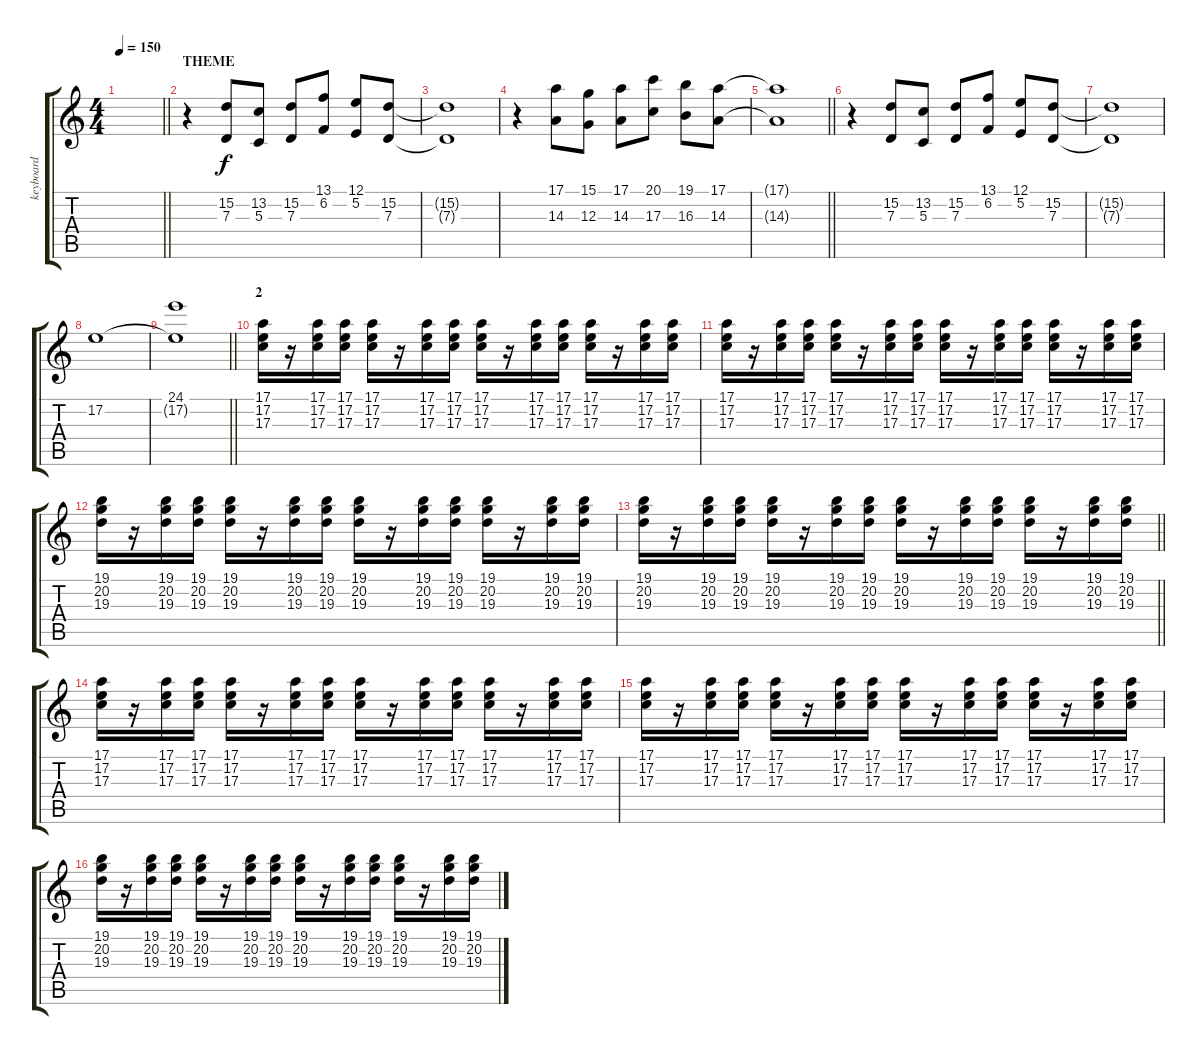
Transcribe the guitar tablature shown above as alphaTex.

\track ("keyboard" "keyboard") {instrument lead1square}
\staff {score tabs}
\tuning (E4 B3 G3 D3 A2 E2) {hide}
\ts (4 4)
\tempo 150
\clef g2
\barLineRight lightlight
\ks c
|
\section ("" "THEME")
r.4 (15.2 7.3).8 (13.2 5.3).8 (15.2 7.3).8 (13.1 6.2).8 (12.1 5.2).8 (15.2 7.3).8 |
(15.2{t} 7.3{t}).1 |
r.4 (17.1 14.3).8 (15.1 12.3).8 (17.1 14.3).8 (20.1 17.3).8 (19.1 16.3).8 (17.1 14.3).8 |
\barLineRight lightlight
(17.1{t} 14.3{t}).1 |
r.4 (15.2 7.3).8 (13.2 5.3).8 (15.2 7.3).8 (13.1 6.2).8 (12.1 5.2).8 (15.2 7.3).8 |
(15.2{t} 7.3{t}).1 |
17.2.1 |
\barLineRight lightlight
(24.1 17.2{t}).1 |
\section ("" "2")
(17.1 17.2 17.3).16{volume 9} r.16 (17.1 17.2 17.3).16 (17.1 17.2 17.3).16 (17.1 17.2 17.3).16 r.16 (17.1 17.2 17.3).16 (17.1 17.2 17.3).16 (17.1 17.2 17.3).16 r.16 (17.1 17.2 17.3).16 (17.1 17.2 17.3).16 (17.1 17.2 17.3).16 r.16 (17.1 17.2 17.3).16 (17.1 17.2 17.3).16 |
(17.1 17.2 17.3).16 r.16 (17.1 17.2 17.3).16 (17.1 17.2 17.3).16 (17.1 17.2 17.3).16 r.16 (17.1 17.2 17.3).16 (17.1 17.2 17.3).16 (17.1 17.2 17.3).16 r.16 (17.1 17.2 17.3).16 (17.1 17.2 17.3).16 (17.1 17.2 17.3).16 r.16 (17.1 17.2 17.3).16 (17.1 17.2 17.3).16 |
(19.1 20.2 19.3).16 r.16 (19.1 20.2 19.3).16 (19.1 20.2 19.3).16 (19.1 20.2 19.3).16 r.16 (19.1 20.2 19.3).16 (19.1 20.2 19.3).16 (19.1 20.2 19.3).16 r.16 (19.1 20.2 19.3).16 (19.1 20.2 19.3).16 (19.1 20.2 19.3).16 r.16 (19.1 20.2 19.3).16 (19.1 20.2 19.3).16 |
\barLineRight lightlight
(19.1 20.2 19.3).16 r.16 (19.1 20.2 19.3).16 (19.1 20.2 19.3).16 (19.1 20.2 19.3).16 r.16 (19.1 20.2 19.3).16 (19.1 20.2 19.3).16 (19.1 20.2 19.3).16 r.16 (19.1 20.2 19.3).16 (19.1 20.2 19.3).16 (19.1 20.2 19.3).16 r.16 (19.1 20.2 19.3).16 (19.1 20.2 19.3).16 |
(17.1 17.2 17.3).16 r.16 (17.1 17.2 17.3).16 (17.1 17.2 17.3).16 (17.1 17.2 17.3).16 r.16 (17.1 17.2 17.3).16 (17.1 17.2 17.3).16 (17.1 17.2 17.3).16 r.16 (17.1 17.2 17.3).16 (17.1 17.2 17.3).16 (17.1 17.2 17.3).16 r.16 (17.1 17.2 17.3).16 (17.1 17.2 17.3).16 |
(17.1 17.2 17.3).16 r.16 (17.1 17.2 17.3).16 (17.1 17.2 17.3).16 (17.1 17.2 17.3).16 r.16 (17.1 17.2 17.3).16 (17.1 17.2 17.3).16 (17.1 17.2 17.3).16 r.16 (17.1 17.2 17.3).16 (17.1 17.2 17.3).16 (17.1 17.2 17.3).16 r.16 (17.1 17.2 17.3).16 (17.1 17.2 17.3).16 |
(19.1 20.2 19.3).16 r.16 (19.1 20.2 19.3).16 (19.1 20.2 19.3).16 (19.1 20.2 19.3).16 r.16 (19.1 20.2 19.3).16 (19.1 20.2 19.3).16 (19.1 20.2 19.3).16 r.16 (19.1 20.2 19.3).16 (19.1 20.2 19.3).16 (19.1 20.2 19.3).16 r.16 (19.1 20.2 19.3).16 (19.1 20.2 19.3).16
